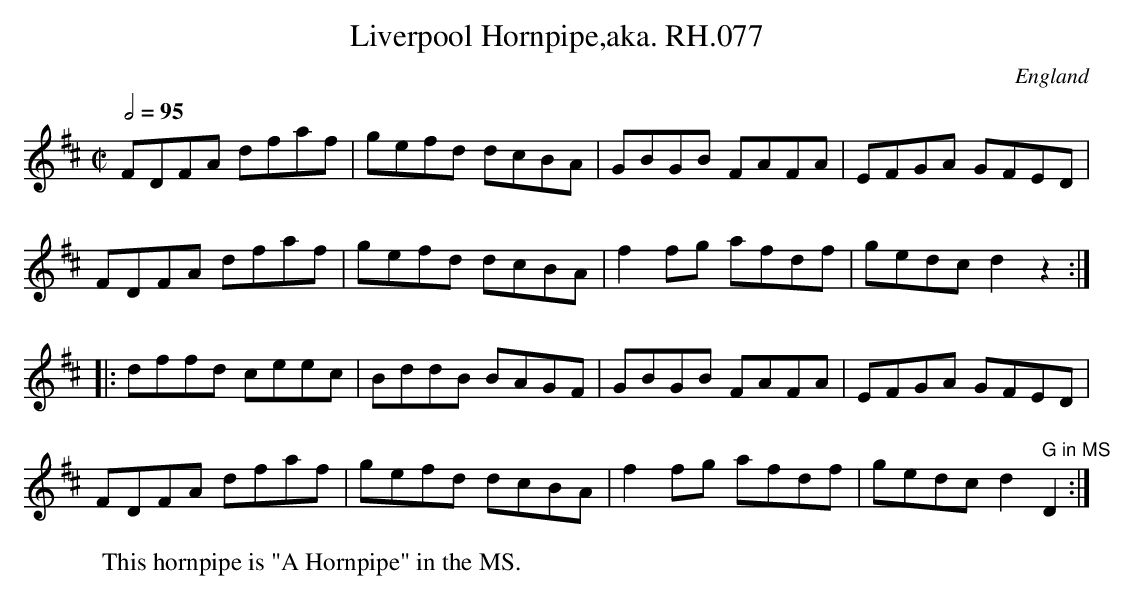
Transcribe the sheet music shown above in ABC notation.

X:1
T:Liverpool Hornpipe,aka. RH.077
O:England
M:C|
L:1/8
Q:1/2=95
K:D
FDFA dfaf|gefd dcBA|GBGB FAFA|EFGA GFED|
FDFA dfaf|gefd dcBA|f2fg afdf|gedc d2z2:|
|:dffd ceec|BddB BAGF|GBGB FAFA|EFGA GFED|
FDFA dfaf|gefd dcBA|f2fg afdf|gedc d2" G in MS"D2:|
W:This hornpipe is "A Hornpipe" in the MS.
